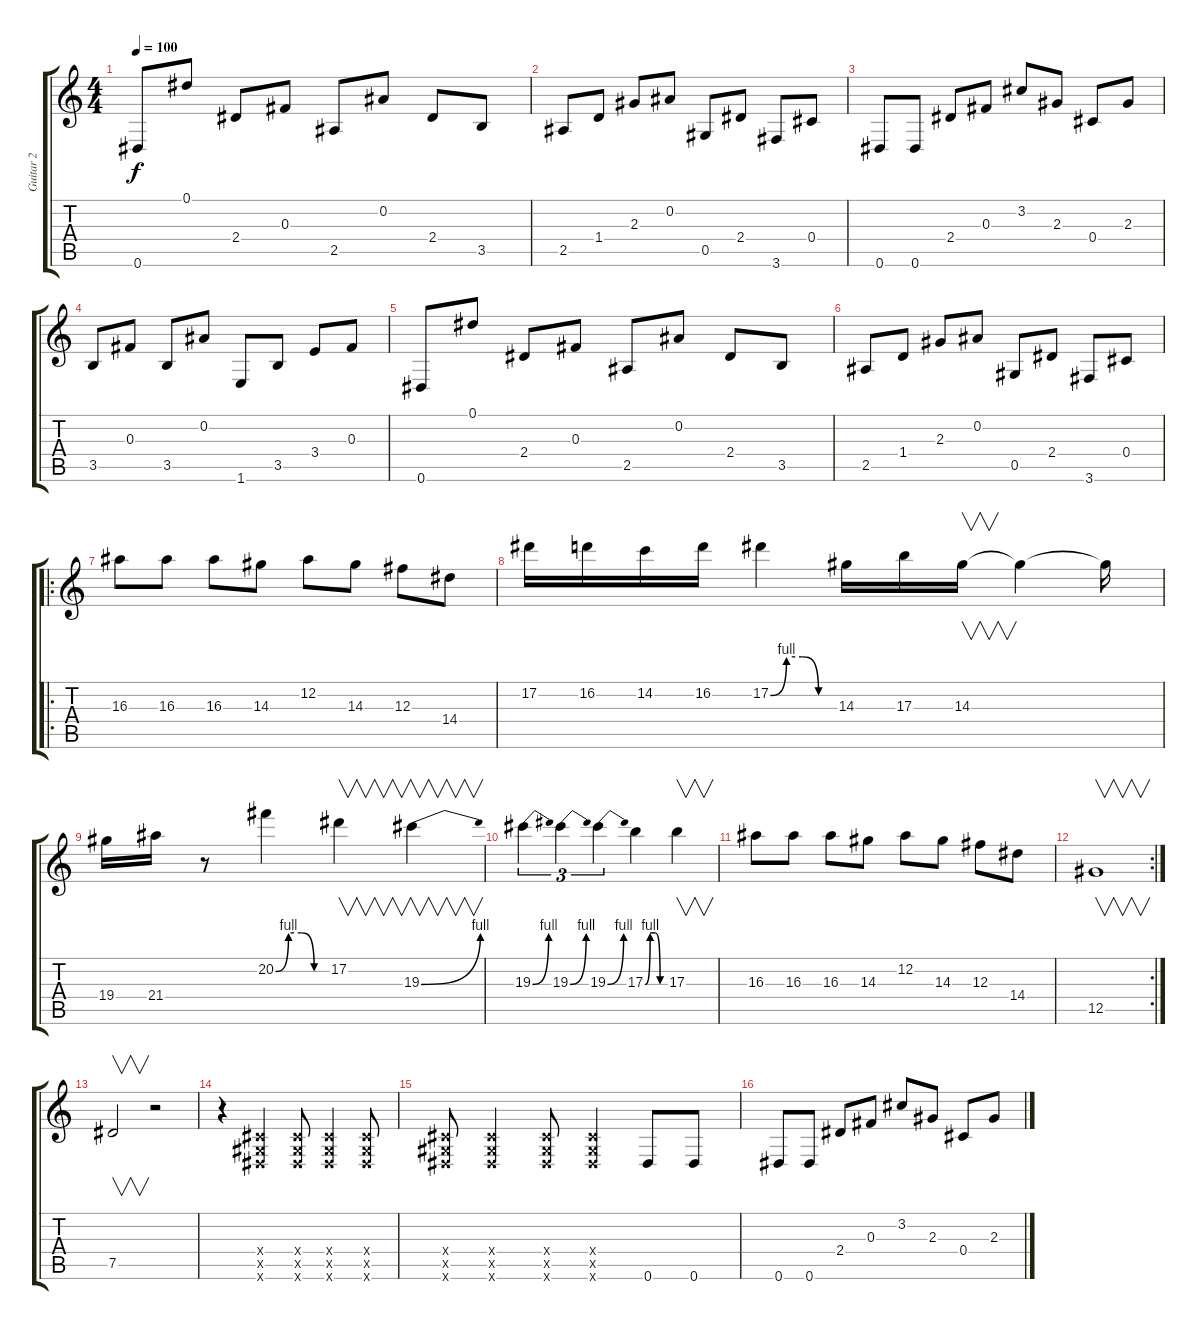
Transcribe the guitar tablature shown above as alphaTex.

\track ("Guitar 2" "Guitar 2") {instrument distortionguitar}
\staff {score tabs}
\tuning (Eb4 Bb3 Gb3 Db3 Ab2 Eb2) {hide}
\ts (4 4)
\tempo 100
\clef g2
\ks c
0.6.8{dy f} 0.1.8 2.4.8 0.3.8 2.5.8 0.2.8 2.4.8 3.5.8 |
2.5.8 1.4.8 2.3.8 0.2.8 0.5.8 2.4.8 3.6.8 0.4.8 |
0.6.8 0.6.8 2.4.8 0.3.8 3.2.8 2.3.8 0.4.8 2.3.8 |
3.5.8 0.3.8 3.5.8 0.2.8 1.6.8 3.5.8 3.4.8 0.3.8 |
0.6.8 0.1.8 2.4.8 0.3.8 2.5.8 0.2.8 2.4.8 3.5.8 |
2.5.8 1.4.8 2.3.8 0.2.8 0.5.8 2.4.8 3.6.8 0.4.8 |
\ro
16.3.8{instrument distortionguitar} 16.3.8 16.3.8 14.3.8 12.2.8 14.3.8 12.3.8 14.4.8 |
17.2.16 16.2.16 14.2.16 16.2.16 17.2{be (custom 0 0 15 4 30 4 45 0 60 0)}.4 14.3.16 17.3.16 14.3.16{v} 14.3{t}.4 14.3{t}.16 |
19.4.16 21.4.16 r.8 20.2{be (custom 0 0 15 4 30 4 45 0 60 0)}.4 17.2.4{v} 19.3{be (bend 0 0 60 4)}.4{v} |
19.3{be (bend 0 0 60 4)}.4{tu (3 2)} 19.3{be (bend 0 0 60 4)}.4{tu (3 2)} 19.3{be (bend 0 0 60 4)}.4{tu (3 2)} 17.3{be (custom 0 0 15 4 30 4 45 0 60 0)}.4 17.3.4{v} |
16.3.8 16.3.8 16.3.8 14.3.8 12.2.8 14.3.8 12.3.8 14.4.8 |
\rc 2
12.5.1{v} |
7.5.2{v} r.2 |
r.4 (0.4{x} 0.5{x} 0.6{x}).4 (0.4{x} 0.5{x} 0.6{x}).8 (0.4{x} 0.5{x} 0.6{x}).4 (0.4{x} 0.5{x} 0.6{x}).8 |
(0.4{x} 0.5{x} 0.6{x}).8 (0.4{x} 0.5{x} 0.6{x}).4 (0.4{x} 0.5{x} 0.6{x}).8 (0.4{x} 0.5{x} 0.6{x}).4 0.6.8 0.6.8 |
0.6.8 0.6.8 2.4.8 0.3.8 3.2.8 2.3.8 0.4.8 2.3.8
